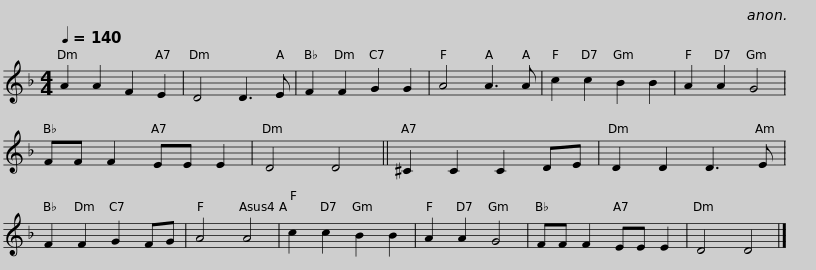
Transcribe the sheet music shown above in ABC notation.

X:1
L:1/8
Q:1/4=140
M:4/4
I:linebreak $
K:Dmin
V:1 treble
V:1
 A2 A2 F2 E2 | D4 D3 E | F2 F2 G2 G2 | A4 A3 A | c2 c2 B2 B2 | %5
 A2 A2 G4 | FF F2 EE E2 | D4 D4 ||$ ^C2 C2 C2 DE | D2 D2 D3 E | %10
 F2 F2 G2 FG | A4 A4 | c2 c2 B2 B2 | A2 A2 G4 | FF F2 EE E2 | %15
 D4 D4 |] %16
